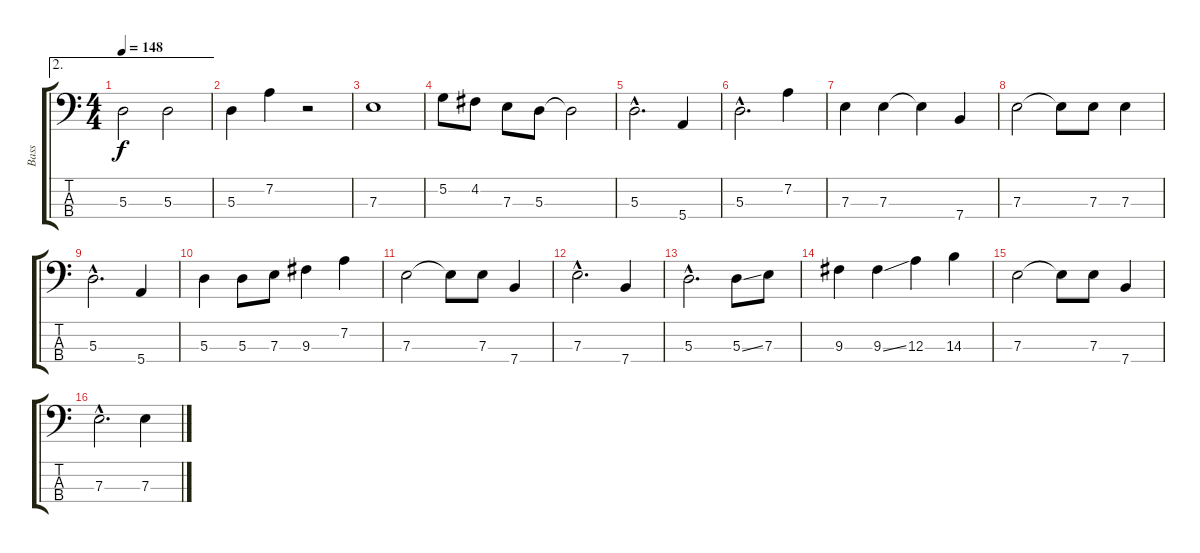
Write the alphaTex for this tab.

\track ("Bass" "Bass") {instrument electricbasspick}
\staff {score tabs}
\tuning (G2 D2 A1 E1) {hide}
\ae 2
\ts (4 4)
\tempo 148
\clef f4
\ks c
5.3.2{dy f} 5.3.2 |
5.3.4 7.2.4 r.2 |
7.3.1 |
5.2.8 4.2.8 7.3.8 5.3.8 5.3{t}.2 |
5.3{hac}.2{d} 5.4.4 |
5.3{hac}.2{d} 7.2.4 |
7.3.4 7.3.4 7.3{t}.4 7.4.4 |
7.3.2 7.3{t}.8 7.3.8 7.3.4 |
5.3{hac}.2{d} 5.4.4 |
5.3.4 5.3.8 7.3.8 9.3.4 7.2.4 |
7.3.2 7.3{t}.8 7.3.8 7.4.4 |
7.3{hac}.2{d} 7.4.4 |
5.3{hac}.2{d} 5.3{ss}.8 7.3.8 |
9.3.4 9.3{ss}.4 12.3.4 14.3.4 |
7.3.2 7.3{t}.8 7.3.8 7.4.4 |
7.3{hac}.2{d} 7.3.4
